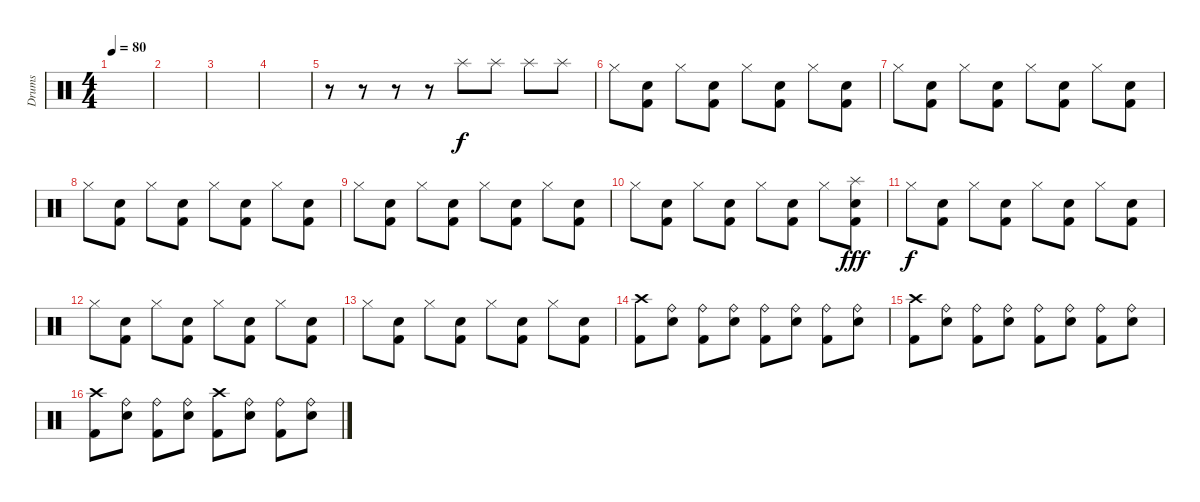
\track ("Drums" "Drums") {instrument percussion}
\staff {score}
\articulation defaults
\ts (4 4)
\tempo 80
\clef neutral
\ks c
|
|
|
|
r.8 r.8 r.8 r.8 "Splash (hit)".8{volume 16} "Splash (hit)".8 "Splash (hit)".8 "Splash (hit)".8 |
"Hi-Hat (closed)".8 ("Electric Snare (hit)" "Kick (hit) 2").8 "Hi-Hat (closed)".8 ("Electric Snare (hit)" "Kick (hit) 2").8 "Hi-Hat (closed)".8 ("Electric Snare (hit)" "Kick (hit) 2").8 "Hi-Hat (closed)".8 ("Electric Snare (hit)" "Kick (hit) 2").8 |
"Hi-Hat (closed)".8 ("Electric Snare (hit)" "Kick (hit) 2").8 "Hi-Hat (closed)".8 ("Electric Snare (hit)" "Kick (hit) 2").8 "Hi-Hat (closed)".8 ("Electric Snare (hit)" "Kick (hit) 2").8 "Hi-Hat (closed)".8 ("Electric Snare (hit)" "Kick (hit) 2").8 |
"Hi-Hat (closed)".8 ("Electric Snare (hit)" "Kick (hit) 2").8 "Hi-Hat (closed)".8 ("Electric Snare (hit)" "Kick (hit) 2").8 "Hi-Hat (closed)".8 ("Electric Snare (hit)" "Kick (hit) 2").8 "Hi-Hat (closed)".8 ("Electric Snare (hit)" "Kick (hit) 2").8 |
"Hi-Hat (closed)".8 ("Electric Snare (hit)" "Kick (hit) 2").8 "Hi-Hat (closed)".8 ("Electric Snare (hit)" "Kick (hit) 2").8 "Hi-Hat (closed)".8 ("Electric Snare (hit)" "Kick (hit) 2").8 "Hi-Hat (closed)".8 ("Electric Snare (hit)" "Kick (hit) 2").8 |
"Hi-Hat (closed)".8 ("Electric Snare (hit)" "Kick (hit) 2").8 "Hi-Hat (closed)".8 ("Electric Snare (hit)" "Kick (hit) 2").8 "Hi-Hat (closed)".8 ("Electric Snare (hit)" "Kick (hit) 2").8 "Hi-Hat (closed)".8 ("Electric Snare (hit)" "Splash (hit)" "Kick (hit) 2").8{dy fff} |
"Hi-Hat (closed)".8{dy f} ("Electric Snare (hit)" "Kick (hit) 2").8 "Hi-Hat (closed)".8 ("Electric Snare (hit)" "Kick (hit) 2").8 "Hi-Hat (closed)".8 ("Electric Snare (hit)" "Kick (hit) 2").8 "Hi-Hat (closed)".8 ("Electric Snare (hit)" "Kick (hit) 2").8 |
"Hi-Hat (closed)".8 ("Electric Snare (hit)" "Kick (hit) 2").8 "Hi-Hat (closed)".8 ("Electric Snare (hit)" "Kick (hit) 2").8 "Hi-Hat (closed)".8 ("Electric Snare (hit)" "Kick (hit) 2").8 "Hi-Hat (closed)".8 ("Electric Snare (hit)" "Kick (hit) 2").8 |
"Hi-Hat (closed)".8 ("Electric Snare (hit)" "Kick (hit) 2").8 "Hi-Hat (closed)".8 ("Electric Snare (hit)" "Kick (hit) 2").8 "Hi-Hat (closed)".8 ("Electric Snare (hit)" "Kick (hit) 2").8 "Hi-Hat (closed)".8 ("Electric Snare (hit)" "Kick (hit) 2").8 |
("Crash high (hit)" "Kick (hit) 2").8 ("Ride (bell)" "Electric Snare (hit)").8 ("Kick (hit) 2" "Ride (bell)").8 ("Ride (bell)" "Electric Snare (hit)").8 ("Ride (bell)" "Kick (hit) 2").8 ("Ride (bell)" "Electric Snare (hit)").8 ("Kick (hit) 2" "Ride (bell)").8 ("Ride (bell)" "Electric Snare (hit)").8 |
("Crash high (hit)" "Kick (hit) 2").8 ("Ride (bell)" "Electric Snare (hit)").8 ("Kick (hit) 2" "Ride (bell)").8 ("Ride (bell)" "Electric Snare (hit)").8 ("Ride (bell)" "Kick (hit) 2").8 ("Ride (bell)" "Electric Snare (hit)").8 ("Kick (hit) 2" "Ride (bell)").8 ("Ride (bell)" "Electric Snare (hit)").8 |
("Crash high (hit)" "Kick (hit) 2").8 ("Ride (bell)" "Electric Snare (hit)").8 ("Kick (hit) 2" "Ride (bell)").8 ("Ride (bell)" "Electric Snare (hit)").8 ("Crash high (hit)" "Kick (hit) 2").8 ("Ride (bell)" "Electric Snare (hit)").8 ("Kick (hit) 2" "Ride (bell)").8 ("Ride (bell)" "Electric Snare (hit)").8
